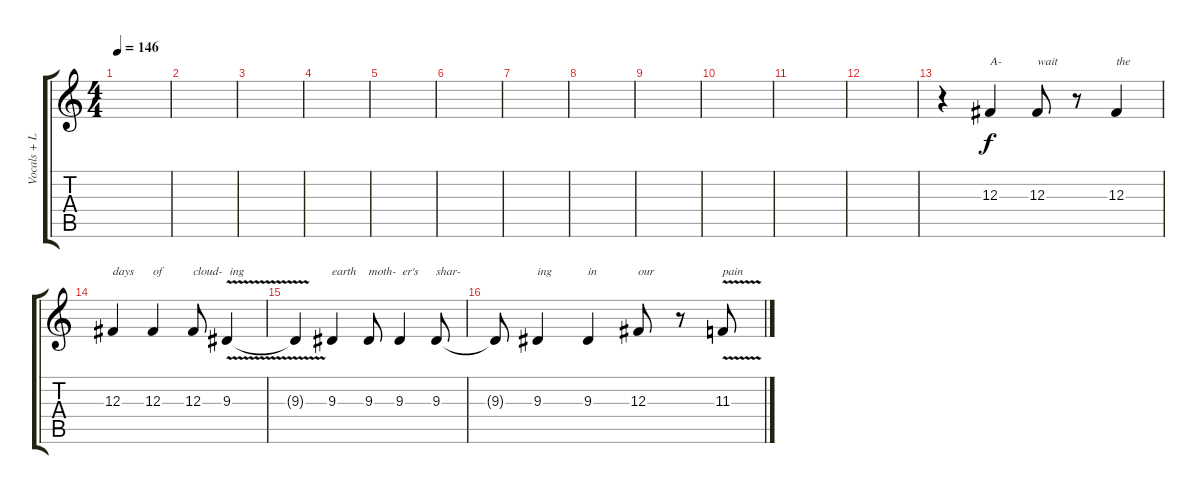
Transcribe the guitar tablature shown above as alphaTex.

\track ("Vocals + Lyrics" "Vocals + L") {instrument lead1square}
\staff {score tabs}
\tuning (Eb4 Bb3 Gb3 Db3 Ab2 Eb2) {hide}
\ts (4 4)
\tempo 146
\clef g2
\ks c
|
|
|
|
|
|
|
|
|
|
|
|
r.4 12.3.4{txt "A-"} 12.3.8{txt "wait"} r.8 12.3.4{txt "the"} |
12.3.4{txt "days"} 12.3.4{txt "of"} 12.3.8{txt "cloud-"} 9.3{v}.4{txt " ing"} |
9.3{t}.4 9.3.4{txt "earth"} 9.3.8{txt "moth-"} 9.3.4{txt " er's"} 9.3.8{txt "shar-"} |
9.3{t}.8 9.3.4{txt "ing"} 9.3.4{txt "in"} 12.3.8{txt "our"} r.8 11.3{v}.8{txt "pain"}
